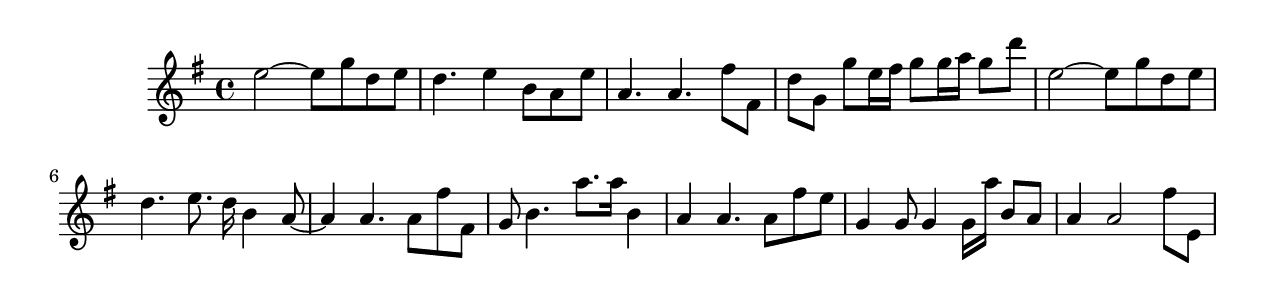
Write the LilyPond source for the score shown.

#(set-default-paper-size "letter")

<<

\new ChordNames {
    \set majorSevenSymbol = \markup { maj7 } 
    \set additionalPitchPrefix = #"add"
    \chordmode {
        s16*176
    }
}

\new Staff { 
    {
        \clef treble
        \key g \major
        \time 4/4
        
        e''2~ e''8 g''8 d''8 e''8 | d''4. e''4 b'8 a'8 e''8 | a'4. a'4. fis''8 fis'8 | d''8 g'8 g''8 e''16 fis''16 g''8 g''16 a''16 g''8 d'''8 | e''2~ e''8 g''8 d''8 e''8 | d''4. e''8. d''16 b'4 a'8~ | a'4 a'4. a'8 fis''8 fis'8 | g'8 b'4. a''8. a''16 b'4 | a'4 a'4. a'8 fis''8 e''8 | g'4 g'8 g'4 g'16 a''16 b'8 a'8 | a'4 a'2 fis''8 e'8
    }
}

>>

\version "2.18.2"